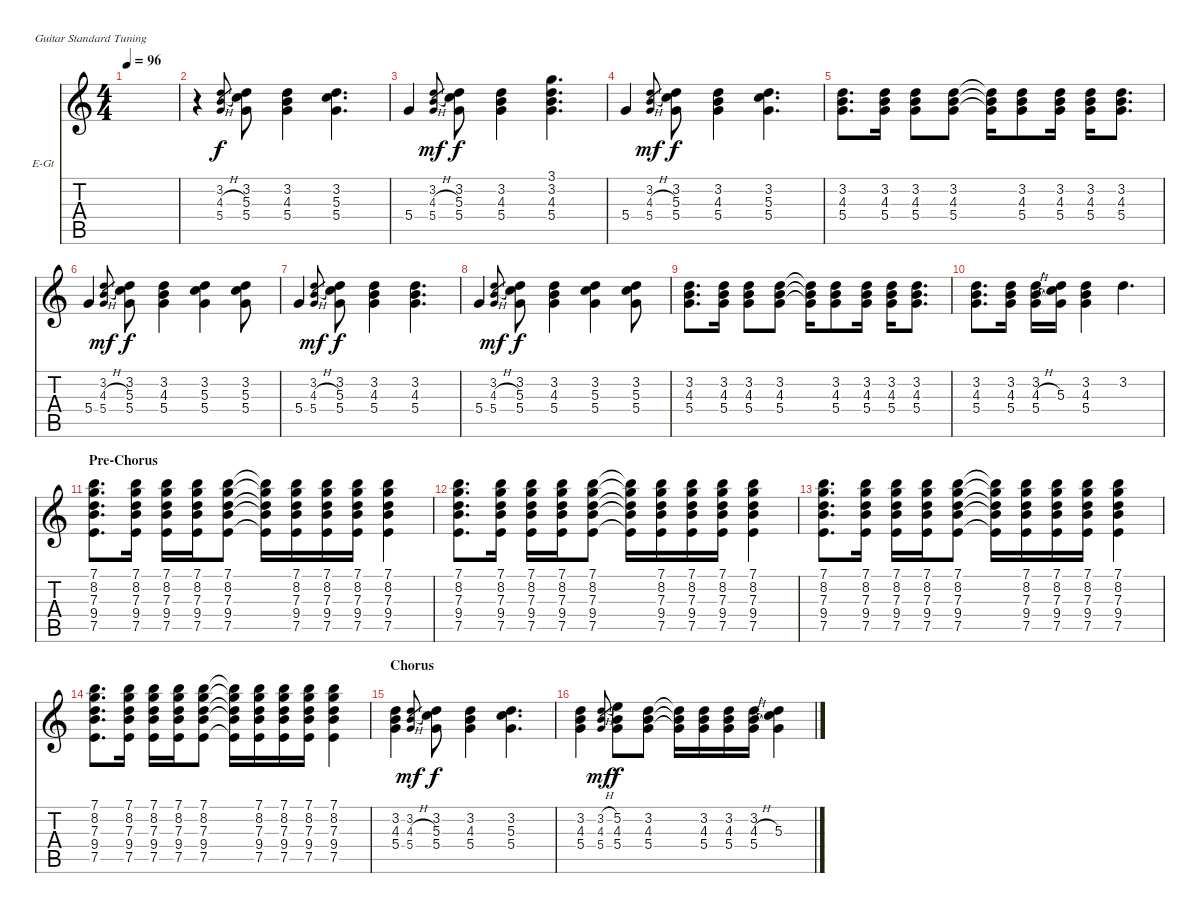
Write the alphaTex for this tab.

\defaultSystemsLayout 4
\bracketExtendMode nobrackets
\firstSystemTrackNameOrientation horizontal
\otherSystemsTrackNameOrientation horizontal
\track ("Mike McCready (Clean)" "E-Gt") {instrument electricguitarclean}
\staff {score tabs}
\tuning (E4 B3 G3 D3 A2 E2)
\ts (4 4)
\tempo 96
\clef g2
\ks c
|
r.4 (3.2 4.3{h} 5.4).8{gr} (3.2 5.3 5.4).8{dy f} (3.2 4.3 5.4).4 (3.2 5.3 5.4).4{d} |
5.4.4 (3.2 4.3{h} 5.4).8{gr dy mf} (3.2 5.3 5.4).8{dy f} (3.2 4.3 5.4).4 (3.1 3.2 4.3 5.4).4{d} |
5.4.4 (3.2 4.3{h} 5.4).8{gr dy mf} (3.2 5.3 5.4).8{dy f} (3.2 4.3 5.4).4 (3.2 5.3 5.4).4{d} |
(3.2 4.3 5.4).8{d} (3.2 4.3 5.4).16 (3.2 4.3 5.4).8 (3.2 4.3 5.4).8 (3.2{t} 4.3{t} 5.4{t}).16 (3.2 4.3 5.4).8 (3.2 4.3 5.4).16 (3.2 4.3 5.4).16 (3.2 4.3 5.4).8{d} |
5.4.4 (3.2 4.3{h} 5.4).8{gr dy mf} (3.2 5.3 5.4).8{dy f} (3.2 4.3 5.4).4 (3.2 5.3 5.4).4 (3.2 5.3 5.4).8 |
5.4.4 (3.2 4.3{h} 5.4).8{gr dy mf} (3.2 5.3 5.4).8{dy f} (3.2 4.3 5.4).4 (3.2 4.3 5.4).4{d} |
5.4.4 (3.2 4.3{h} 5.4).8{gr dy mf} (3.2 5.3 5.4).8{dy f} (3.2 4.3 5.4).4 (3.2 5.3 5.4).4 (3.2 5.3 5.4).8 |
(3.2 4.3 5.4).8{d} (3.2 4.3 5.4).16 (3.2 4.3 5.4).8 (3.2 4.3 5.4).8 (3.2{t} 4.3{t} 5.4{t}).16 (3.2 4.3 5.4).8 (3.2 4.3 5.4).16 (3.2 4.3 5.4).16 (3.2 4.3 5.4).8{d} |
(3.2 4.3 5.4).8{d} (3.2 4.3 5.4).16 (3.2 4.3{h} 5.4).16 (3.2{t} 5.3 5.4{t}).16 (3.2 4.3 5.4).4 3.2.4{d} |
\section ("" "Pre-Chorus")
(7.1 8.2 7.3 9.4 7.5).8{d} (7.1 8.2 7.3 9.4 7.5).16 (7.1 8.2 7.3 9.4 7.5).16 (7.1 8.2 7.3 9.4 7.5).16 (7.1 8.2 7.3 9.4 7.5).8 (7.1{t} 8.2{t} 7.3{t} 9.4{t} 7.5{t}).16 (7.1 8.2 7.3 9.4 7.5).16 (7.1 8.2 7.3 9.4 7.5).16 (7.1 8.2 7.3 9.4 7.5).16 (7.1 8.2 7.3 9.4 7.5).4 |
(7.1 8.2 7.3 9.4 7.5).8{d} (7.1 8.2 7.3 9.4 7.5).16 (7.1 8.2 7.3 9.4 7.5).16 (7.1 8.2 7.3 9.4 7.5).16 (7.1 8.2 7.3 9.4 7.5).8 (7.1{t} 8.2{t} 7.3{t} 9.4{t} 7.5{t}).16 (7.1 8.2 7.3 9.4 7.5).16 (7.1 8.2 7.3 9.4 7.5).16 (7.1 8.2 7.3 9.4 7.5).16 (7.1 8.2 7.3 9.4 7.5).4 |
(7.1 8.2 7.3 9.4 7.5).8{d} (7.1 8.2 7.3 9.4 7.5).16 (7.1 8.2 7.3 9.4 7.5).16 (7.1 8.2 7.3 9.4 7.5).16 (7.1 8.2 7.3 9.4 7.5).8 (7.1{t} 8.2{t} 7.3{t} 9.4{t} 7.5{t}).16 (7.1 8.2 7.3 9.4 7.5).16 (7.1 8.2 7.3 9.4 7.5).16 (7.1 8.2 7.3 9.4 7.5).16 (7.1 8.2 7.3 9.4 7.5).4 |
(7.1 8.2 7.3 9.4 7.5).8{d} (7.1 8.2 7.3 9.4 7.5).16 (7.1 8.2 7.3 9.4 7.5).16 (7.1 8.2 7.3 9.4 7.5).16 (7.1 8.2 7.3 9.4 7.5).8 (7.1{t} 8.2{t} 7.3{t} 9.4{t} 7.5{t}).16 (7.1 8.2 7.3 9.4 7.5).16 (7.1 8.2 7.3 9.4 7.5).16 (7.1 8.2 7.3 9.4 7.5).16 (7.1 8.2 7.3 9.4 7.5).4 |
\section ("" "Chorus")
(3.2 4.3 5.4).4 (3.2 4.3{h} 5.4).8{gr dy mf} (3.2 5.3 5.4).8{dy f} (3.2 4.3 5.4).4 (3.2 5.3 5.4).4{d} |
(3.2 4.3 5.4).4 (3.2{h} 4.3 5.4).8{gr dy mf} (5.2 4.3 5.4).8{dy f} (3.2 4.3 5.4).8 (3.2{t} 4.3{t} 5.4{t}).16 (3.2 4.3 5.4).16 (3.2 4.3 5.4).16 (3.2 4.3{h} 5.4).16 (3.2{t} 5.3 5.4{t}).4
